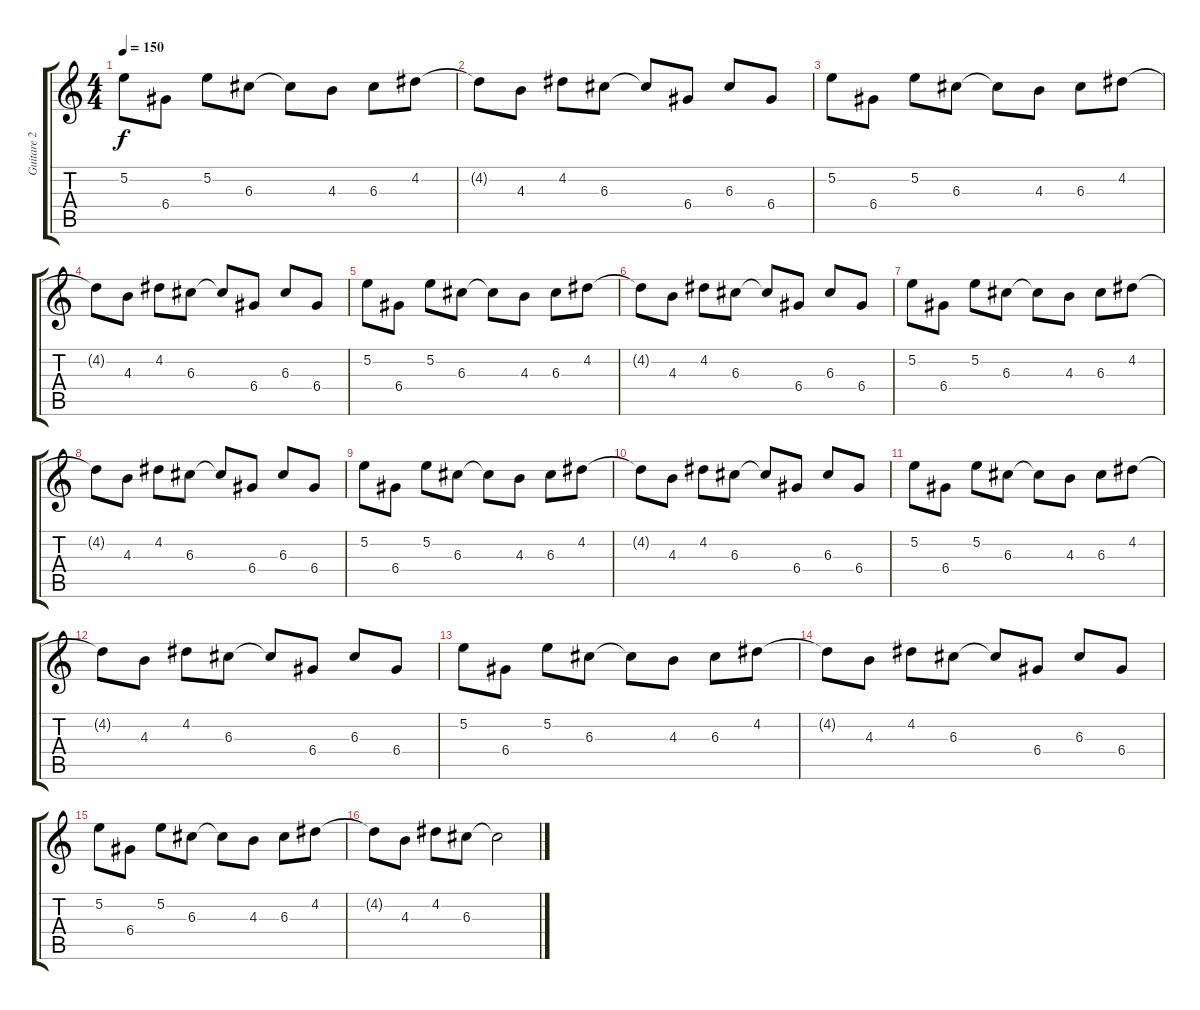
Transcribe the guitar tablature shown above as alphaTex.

\track ("Guitare 2" "Guitare 2") {instrument electricguitarclean}
\staff {score tabs}
\tuning (E4 B3 G3 D3 A2 E2) {hide}
\ts (4 4)
\tempo 150
\clef g2
\ks c
5.2.8{dy f} 6.4.8 5.2.8 6.3.8 6.3{t}.8 4.3.8 6.3.8 4.2.8 |
4.2{t}.8 4.3.8 4.2.8 6.3.8 6.3{t}.8 6.4.8 6.3.8 6.4.8 |
5.2.8 6.4.8 5.2.8 6.3.8 6.3{t}.8 4.3.8 6.3.8 4.2.8 |
4.2{t}.8 4.3.8 4.2.8 6.3.8 6.3{t}.8 6.4.8 6.3.8 6.4.8 |
5.2.8 6.4.8 5.2.8 6.3.8 6.3{t}.8 4.3.8 6.3.8 4.2.8 |
4.2{t}.8 4.3.8 4.2.8 6.3.8 6.3{t}.8 6.4.8 6.3.8 6.4.8 |
5.2.8 6.4.8 5.2.8 6.3.8 6.3{t}.8 4.3.8 6.3.8 4.2.8 |
4.2{t}.8 4.3.8 4.2.8 6.3.8 6.3{t}.8 6.4.8 6.3.8 6.4.8 |
5.2.8 6.4.8 5.2.8 6.3.8 6.3{t}.8 4.3.8 6.3.8 4.2.8 |
4.2{t}.8 4.3.8 4.2.8 6.3.8 6.3{t}.8 6.4.8 6.3.8 6.4.8 |
5.2.8 6.4.8 5.2.8 6.3.8 6.3{t}.8 4.3.8 6.3.8 4.2.8 |
4.2{t}.8 4.3.8 4.2.8 6.3.8 6.3{t}.8 6.4.8 6.3.8 6.4.8 |
5.2.8 6.4.8 5.2.8 6.3.8 6.3{t}.8 4.3.8 6.3.8 4.2.8 |
4.2{t}.8 4.3.8 4.2.8 6.3.8 6.3{t}.8 6.4.8 6.3.8 6.4.8 |
5.2.8 6.4.8 5.2.8 6.3.8 6.3{t}.8 4.3.8 6.3.8 4.2.8 |
4.2{t}.8 4.3.8 4.2.8 6.3.8 6.3{t}.2
